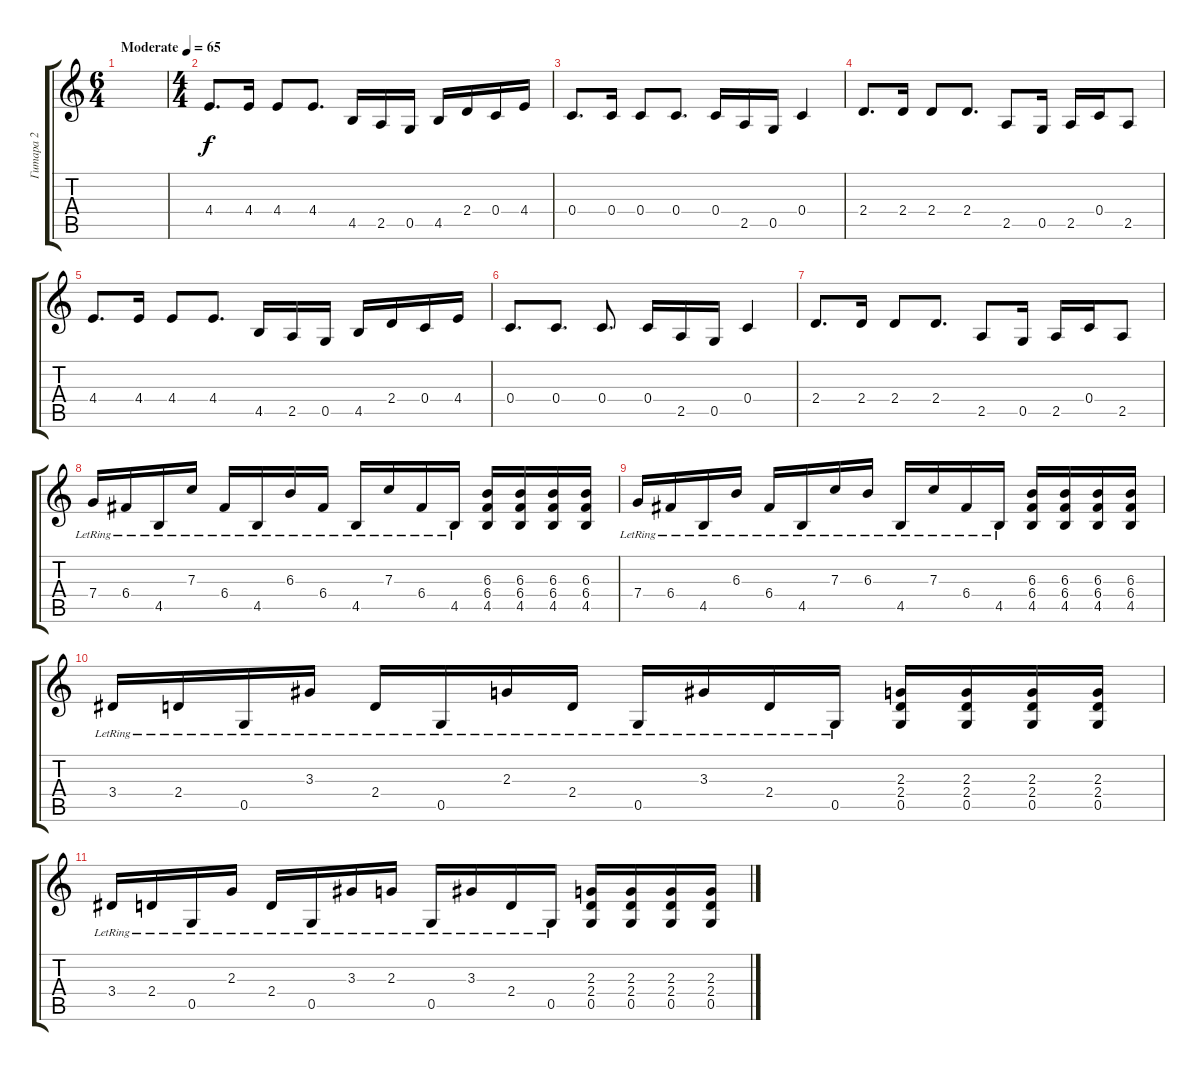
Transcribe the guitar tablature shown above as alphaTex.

\track ("Гитара 2" "Гитара 2") {instrument distortionguitar}
\staff {score tabs}
\tuning (D4 A3 F3 C3 G2 D2) {hide}
\ts (6 4)
\tempo (65 "Moderate")
\clef g2
\ks c
|
\ts (4 4)
4.4.8{d} 4.4.16 4.4.8 4.4.8{d} 4.5.16 2.5.16 0.5.16 4.5.16 2.4.16 0.4.16 4.4.16 |
0.4.8{d} 0.4.16 0.4.8 0.4.8{d} 0.4.16 2.5.16 0.5.16 0.4.4 |
2.4.8{d} 2.4.16 2.4.8 2.4.8{d} 2.5.8 0.5.16 2.5.16 0.4.16 2.5.8 |
4.4.8{d} 4.4.16 4.4.8 4.4.8{d} 4.5.16 2.5.16 0.5.16 4.5.16 2.4.16 0.4.16 4.4.16 |
0.4.8{d} 0.4.8{d} 0.4.8{d} 0.4.16 2.5.16 0.5.16 0.4.4 |
2.4.8{d} 2.4.16 2.4.8 2.4.8{d} 2.5.8 0.5.16 2.5.16 0.4.16 2.5.8 |
7.4{lr}.16{instrument electricguitarjazz} 6.4{lr}.16 4.5{lr}.16 7.3{lr}.16 6.4{lr}.16 4.5{lr}.16 6.3{lr}.16 6.4{lr}.16 4.5{lr}.16 7.3{lr}.16 6.4{lr}.16 4.5{lr}.16 (6.3 6.4 4.5).16 (6.3 6.4 4.5).16 (6.3 6.4 4.5).16 (6.3 6.4 4.5).16 |
7.4{lr}.16 6.4{lr}.16 4.5{lr}.16 6.3{lr}.16 6.4{lr}.16 4.5{lr}.16 7.3{lr}.16 6.3{lr}.16 4.5{lr}.16 7.3{lr}.16 6.4{lr}.16 4.5{lr}.16 (6.3 6.4 4.5).16 (6.3 6.4 4.5).16 (6.3 6.4 4.5).16 (6.3 6.4 4.5).16 |
3.4{lr}.16 2.4{lr}.16 0.5{lr}.16 3.3{lr}.16 2.4{lr}.16 0.5{lr}.16 2.3{lr}.16 2.4{lr}.16 0.5{lr}.16 3.3{lr}.16 2.4{lr}.16 0.5{lr}.16 (2.3 2.4 0.5).16 (2.3 2.4 0.5).16 (2.3 2.4 0.5).16 (2.3 2.4 0.5).16 |
3.4{lr}.16 2.4{lr}.16 0.5{lr}.16 2.3{lr}.16 2.4{lr}.16 0.5{lr}.16 3.3{lr}.16 2.3{lr}.16 0.5{lr}.16 3.3{lr}.16 2.4{lr}.16 0.5{lr}.16 (2.3 2.4 0.5).16 (2.3 2.4 0.5).16 (2.3 2.4 0.5).16 (2.3 2.4 0.5).16
